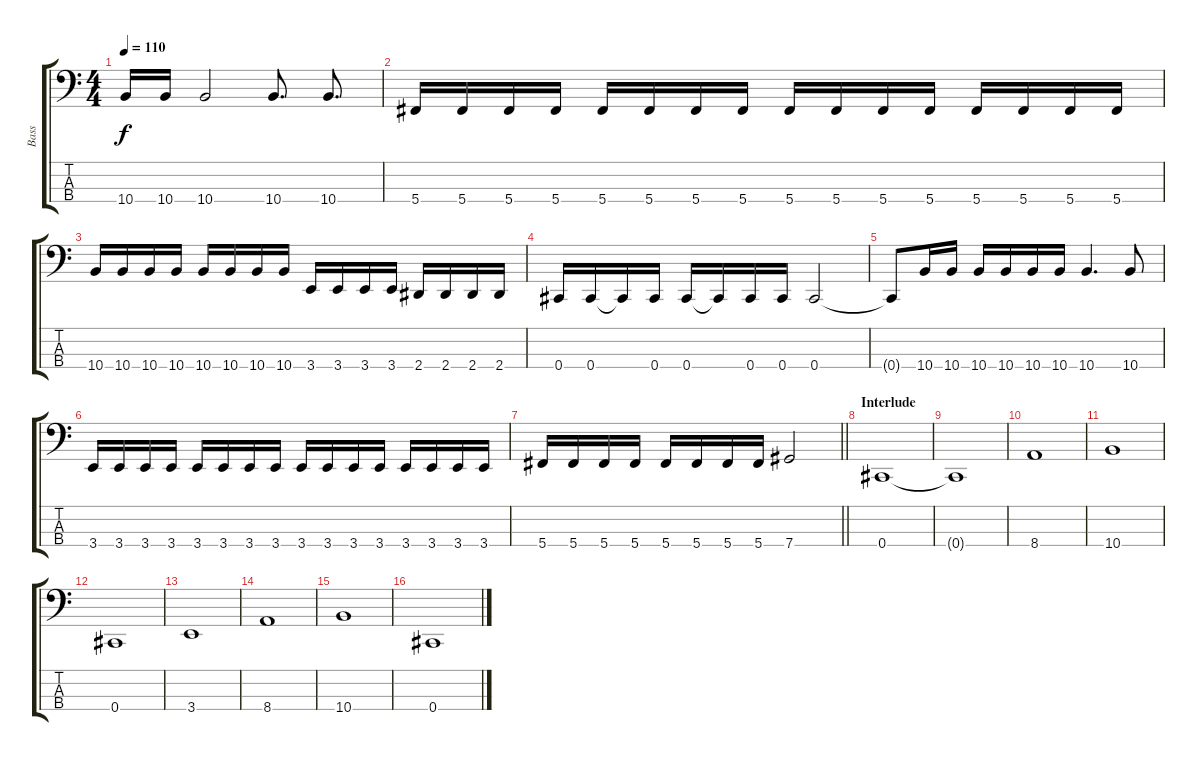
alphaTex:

\track ("Bass" "Bass") {instrument electricbassfinger}
\staff {score tabs}
\tuning (Gb2 Db2 Ab1 Db1) {hide}
\ts (4 4)
\tempo 110
\clef f4
\ks c
10.4.16{dy f} 10.4.16 10.4.2 10.4.8{d} 10.4.8{d} |
5.4.16 5.4.16 5.4.16 5.4.16 5.4.16 5.4.16 5.4.16 5.4.16 5.4.16 5.4.16 5.4.16 5.4.16 5.4.16 5.4.16 5.4.16 5.4.16 |
10.4.16 10.4.16 10.4.16 10.4.16 10.4.16 10.4.16 10.4.16 10.4.16 3.4.16 3.4.16 3.4.16 3.4.16 2.4.16 2.4.16 2.4.16 2.4.16 |
0.4.16 0.4.16 0.4{t}.16 0.4.16 0.4.16 0.4{t}.16 0.4.16 0.4.16 0.4.2 |
0.4{t}.8 10.4.16 10.4.16 10.4.16 10.4.16 10.4.16 10.4.16 10.4.4{d} 10.4.8 |
3.4.16 3.4.16 3.4.16 3.4.16 3.4.16 3.4.16 3.4.16 3.4.16 3.4.16 3.4.16 3.4.16 3.4.16 3.4.16 3.4.16 3.4.16 3.4.16 |
\barLineRight lightlight
5.4.16 5.4.16 5.4.16 5.4.16 5.4.16 5.4.16 5.4.16 5.4.16 7.4.2 |
\section ("" "Interlude")
0.4.1 |
0.4{t}.1 |
8.4.1 |
10.4.1 |
0.4.1 |
3.4.1 |
8.4.1 |
10.4.1 |
0.4.1
